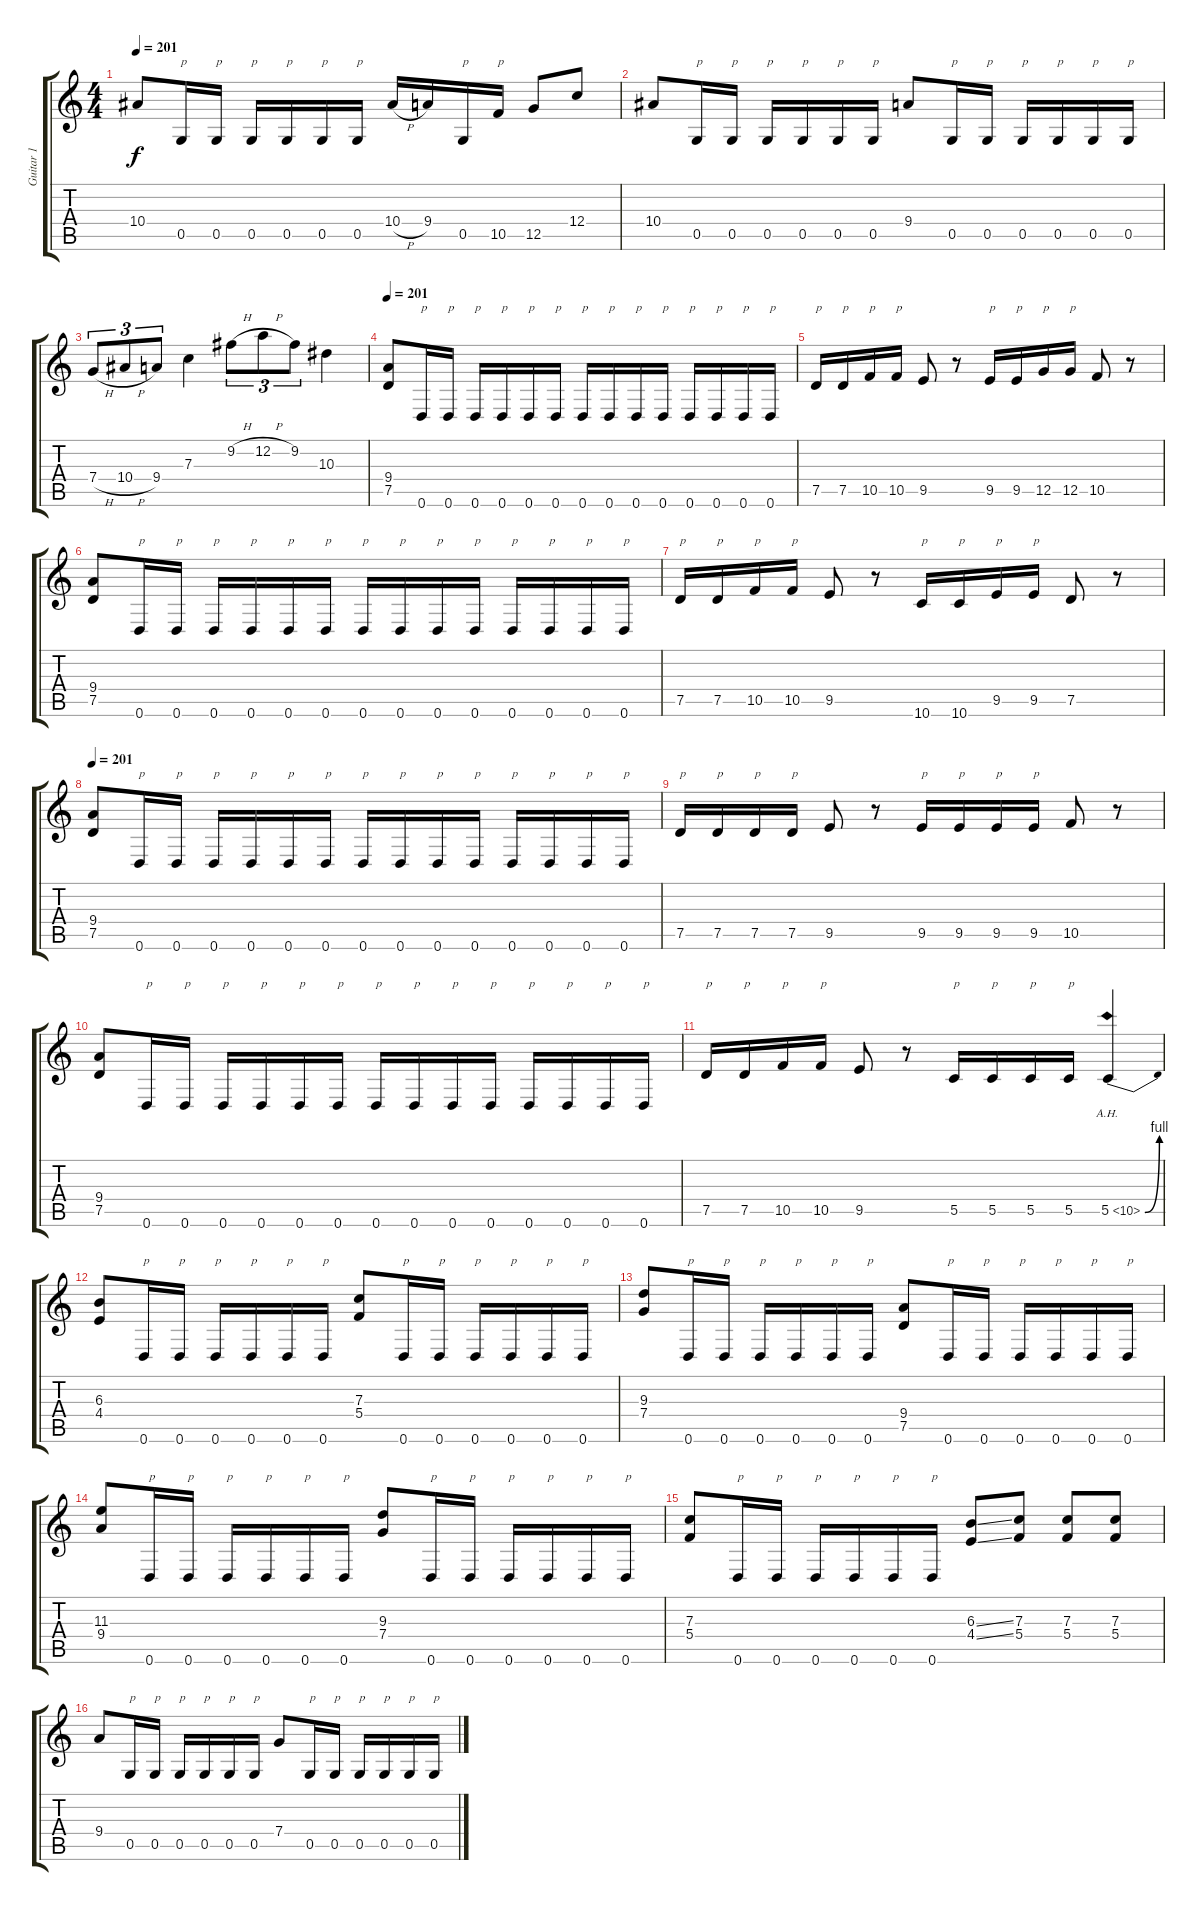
\track ("Guitar 1" "Guitar 1") {instrument distortionguitar}
\staff {score tabs}
\tuning (D4 A3 F3 C3 G2 D2) {hide}
\ts (4 4)
\tempo 201
\clef g2
\ks c
10.4.8{dy f} 0.5.16{txt "p"} 0.5.16{txt "p"} 0.5.16{txt "p"} 0.5.16{txt "p"} 0.5.16{txt "p"} 0.5.16{txt "p"} 10.4{h}.16 9.4.16 0.5.16{txt "p"} 10.5.16{txt "p"} 12.5.8 12.4.8 |
10.4.8 0.5.16{txt "p"} 0.5.16{txt "p"} 0.5.16{txt "p"} 0.5.16{txt "p"} 0.5.16{txt "p"} 0.5.16{txt "p"} 9.4.8 0.5.16{txt "p"} 0.5.16{txt "p"} 0.5.16{txt "p"} 0.5.16{txt "p"} 0.5.16{txt "p"} 0.5.16{txt "p"} |
7.4{h}.8{tu (3 2)} 10.4{h}.8{tu (3 2)} 9.4.8{tu (3 2)} 7.3.4 9.2{h}.8{tu (3 2)} 12.2{h}.8{tu (3 2)} 9.2.8{tu (3 2)} 10.3.4 |
\tempo 201
(9.4 7.5).8 0.6.16{txt "p"} 0.6.16{txt "p"} 0.6.16{txt "p"} 0.6.16{txt "p"} 0.6.16{txt "p"} 0.6.16{txt "p"} 0.6.16{txt "p"} 0.6.16{txt "p"} 0.6.16{txt "p"} 0.6.16{txt "p"} 0.6.16{txt "p"} 0.6.16{txt "p"} 0.6.16{txt "p"} 0.6.16{txt "p"} |
7.5.16{txt "p"} 7.5.16{txt "p"} 10.5.16{txt "p"} 10.5.16{txt "p"} 9.5.8 r.8 9.5.16{txt "p"} 9.5.16{txt "p"} 12.5.16{txt "p"} 12.5.16{txt "p"} 10.5.8 r.8 |
(9.4 7.5).8 0.6.16{txt "p"} 0.6.16{txt "p"} 0.6.16{txt "p"} 0.6.16{txt "p"} 0.6.16{txt "p"} 0.6.16{txt "p"} 0.6.16{txt "p"} 0.6.16{txt "p"} 0.6.16{txt "p"} 0.6.16{txt "p"} 0.6.16{txt "p"} 0.6.16{txt "p"} 0.6.16{txt "p"} 0.6.16{txt "p"} |
7.5.16{txt "p"} 7.5.16{txt "p"} 10.5.16{txt "p"} 10.5.16{txt "p"} 9.5.8 r.8 10.6.16{txt "p"} 10.6.16{txt "p"} 9.5.16{txt "p"} 9.5.16{txt "p"} 7.5.8 r.8 |
\tempo 201
(9.4 7.5).8 0.6.16{txt "p"} 0.6.16{txt "p"} 0.6.16{txt "p"} 0.6.16{txt "p"} 0.6.16{txt "p"} 0.6.16{txt "p"} 0.6.16{txt "p"} 0.6.16{txt "p"} 0.6.16{txt "p"} 0.6.16{txt "p"} 0.6.16{txt "p"} 0.6.16{txt "p"} 0.6.16{txt "p"} 0.6.16{txt "p"} |
7.5.16{txt "p"} 7.5.16{txt "p"} 7.5.16{txt "p"} 7.5.16{txt "p"} 9.5.8 r.8 9.5.16{txt "p"} 9.5.16{txt "p"} 9.5.16{txt "p"} 9.5.16{txt "p"} 10.5.8 r.8 |
(9.4 7.5).8 0.6.16{txt "p"} 0.6.16{txt "p"} 0.6.16{txt "p"} 0.6.16{txt "p"} 0.6.16{txt "p"} 0.6.16{txt "p"} 0.6.16{txt "p"} 0.6.16{txt "p"} 0.6.16{txt "p"} 0.6.16{txt "p"} 0.6.16{txt "p"} 0.6.16{txt "p"} 0.6.16{txt "p"} 0.6.16{txt "p"} |
7.5.16{txt "p"} 7.5.16{txt "p"} 10.5.16{txt "p"} 10.5.16{txt "p"} 9.5.8 r.8 5.5.16{txt "p"} 5.5.16{txt "p"} 5.5.16{txt "p"} 5.5.16{txt "p"} 5.5{be (bend 0 0 60 4) ah 5}.4 |
(6.3 4.4).8 0.6.16{txt "p"} 0.6.16{txt "p"} 0.6.16{txt "p"} 0.6.16{txt "p"} 0.6.16{txt "p"} 0.6.16{txt "p"} (7.3 5.4).8 0.6.16{txt "p"} 0.6.16{txt "p"} 0.6.16{txt "p"} 0.6.16{txt "p"} 0.6.16{txt "p"} 0.6.16{txt "p"} |
(9.3 7.4).8 0.6.16{txt "p"} 0.6.16{txt "p"} 0.6.16{txt "p"} 0.6.16{txt "p"} 0.6.16{txt "p"} 0.6.16{txt "p"} (9.4 7.5).8 0.6.16{txt "p"} 0.6.16{txt "p"} 0.6.16{txt "p"} 0.6.16{txt "p"} 0.6.16{txt "p"} 0.6.16{txt "p"} |
(11.3 9.4).8 0.6.16{txt "p"} 0.6.16{txt "p"} 0.6.16{txt "p"} 0.6.16{txt "p"} 0.6.16{txt "p"} 0.6.16{txt "p"} (9.3 7.4).8 0.6.16{txt "p"} 0.6.16{txt "p"} 0.6.16{txt "p"} 0.6.16{txt "p"} 0.6.16{txt "p"} 0.6.16{txt "p"} |
(7.3 5.4).8 0.6.16{txt "p"} 0.6.16{txt "p"} 0.6.16{txt "p"} 0.6.16{txt "p"} 0.6.16{txt "p"} 0.6.16{txt "p"} (6.3{ss} 4.4{ss}).8 (7.3 5.4).8 (7.3 5.4).8 (7.3 5.4).8 |
9.4.8 0.5.16{txt "p"} 0.5.16{txt "p"} 0.5.16{txt "p"} 0.5.16{txt "p"} 0.5.16{txt "p"} 0.5.16{txt "p"} 7.4.8 0.5.16{txt "p"} 0.5.16{txt "p"} 0.5.16{txt "p"} 0.5.16{txt "p"} 0.5.16{txt "p"} 0.5.16{txt "p"}
